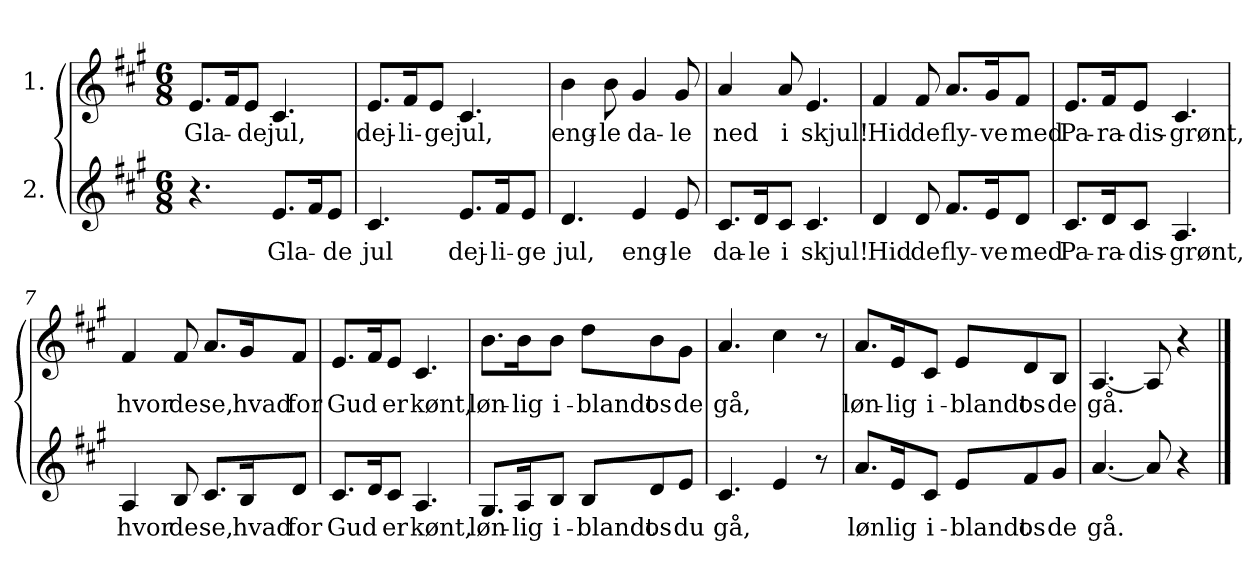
**kern	**text	**kern	**text
*part2	*part2	*part1	*part1
*staff2	*staff2	*staff1	*staff1
*I"2.	*	*I"1.	*
*clefG2	*	*clefG2	*
*k[f#c#g#]	*	*k[f#c#g#]	*
*M6/8	*	*M6/8	*
=1	=1	=1	=1
!	!	!	!LO:LY:b
4.r	.	8.e/L	Gla-
.	.	16f#/K	.
!	!	!	!LO:LY:b
.	.	8e/J	-de
!	!LO:LY:b	!	!LO:LY:b
8.e/L	Gla-	4.c#/	jul,
16f#/K	.	.	.
!	!LO:LY:b	!	!
8e/J	-de	.	.
=2	=2	=2	=2
!	!LO:LY:b	!	!LO:LY:b
4.c#/	jul	8.e/L	dej-
!	!	!	!LO:LY:b
.	.	16f#/K	-li-
!	!	!	!LO:LY:b
.	.	8e/J	-ge
!	!LO:LY:b	!	!LO:LY:b
8.e/L	dej-	4.c#/	jul,
!	!LO:LY:b	!	!
16f#/K	-li-	.	.
!	!LO:LY:b	!	!
8e/J	-ge	.	.
=3	=3	=3	=3
!	!LO:LY:b	!	!LO:LY:b
4.d/	jul,	4b\	eng-
!	!	!	!LO:LY:b
.	.	8b\	-le
!	!LO:LY:b	!	!LO:LY:b
4e/	eng-	4g#/	da-
!	!LO:LY:b	!	!LO:LY:b
8e/	-le	8g#/	-le
=4	=4	=4	=4
!	!LO:LY:b	!	!LO:LY:b
8.c#/L	da-	4a/	ned
!	!LO:LY:b	!	!
16d/K	-le	.	.
!	!LO:LY:b	!	!LO:LY:b
8c#/J	i	8a/	i
!	!LO:LY:b	!	!LO:LY:b
4.c#/	skjul!	4.e/	skjul!
=5	=5	=5	=5
!	!LO:LY:b	!	!LO:LY:b
4d/	Hid	4f#/	Hid
!	!LO:LY:b	!	!LO:LY:b
8d/	de	8f#/	de
!	!LO:LY:b	!	!LO:LY:b
8.f#/L	fly-	8.a/L	fly-
!	!LO:LY:b	!	!LO:LY:b
16e/K	-ve	16g#/K	-ve
!	!LO:LY:b	!	!LO:LY:b
8d/J	med	8f#/J	med
!!LO:LB:g=z
=6	=6	=6	=6
!	!LO:LY:b	!	!LO:LY:b
8.c#/L	Pa-	8.e/L	Pa-
!	!LO:LY:b	!	!LO:LY:b
16d/K	-ra-	16f#/K	-ra-
!	!LO:LY:b	!	!LO:LY:b
8c#/J	-dis-	8e/J	-dis-
!	!LO:LY:b	!	!LO:LY:b
4.A/	-grønt,	4.c#/	-grønt,
=7	=7	=7	=7
!	!LO:LY:b	!	!LO:LY:b
4A/	hvor	4f#/	hvor
!	!LO:LY:b	!	!LO:LY:b
8B/	de	8f#/	de
!	!LO:LY:b	!	!LO:LY:b
8.c#/L	se,	8.a/L	se,
!	!LO:LY:b	!	!LO:LY:b
16B/K	hvad	16g#/K	hvad
!	!LO:LY:b	!	!LO:LY:b
8d/J	for	8f#/J	for
=8	=8	=8	=8
!	!LO:LY:b	!	!LO:LY:b
8.c#/L	Gud	8.e/L	-Gud
16d/K	.	16f#/K	.
!	!LO:LY:b	!	!LO:LY:b
8c#/J	er	8e/J	er
!	!LO:LY:b	!	!LO:LY:b
4.A/	kønt,	4.c#/	kønt,
=9	=9	=9	=9
!	!LO:LY:b	!	!LO:LY:b
8.G#/L	løn-	8.b\L	løn-
!	!LO:LY:b	!	!LO:LY:b
16A/K	-lig	16b\K	-lig
!	!LO:LY:b	!	!LO:LY:b
8B/J	i-	8b\J	i-
!	!LO:LY:b	!	!LO:LY:b
8B/L	-blandt	8dd\L	-blandt
!	!LO:LY:b	!	!LO:LY:b
8d/	os	8b\	os
!	!LO:LY:b	!	!LO:LY:b
8e/J	du	8g#\J	de
=10	=10	=10	=10
!	!LO:LY:b	!	!LO:LY:b
4.c#/	gå,	4.a/	gå,
4e/	.	4cc#\	.
8r	.	8r	.
!!LO:LB:g=z
=11	=11	=11	=11
!	!LO:LY:b	!	!LO:LY:b
8.a/L	løn	8.a/L	løn-
!	!LO:LY:b	!	!LO:LY:b
16e/K	-lig	16e/K	-lig
!	!LO:LY:b	!	!LO:LY:b
8c#/J	i-	8c#/J	i-
!	!LO:LY:b	!	!LO:LY:b
8e/L	-blandt	8e/L	-blandt
!	!LO:LY:b	!	!LO:LY:b
8f#/	os	8d/	os
!	!LO:LY:b	!	!LO:LY:b
8g#/J	de	8B/J	de
=12	=12	=12	=12
!	!LO:LY:b	!	!LO:LY:b
[4.a/	gå.	[4.A/	gå.
8a/]	.	8A/]	.
4r	.	4r	.
==	==	==	==
*-	*-	*-	*-
